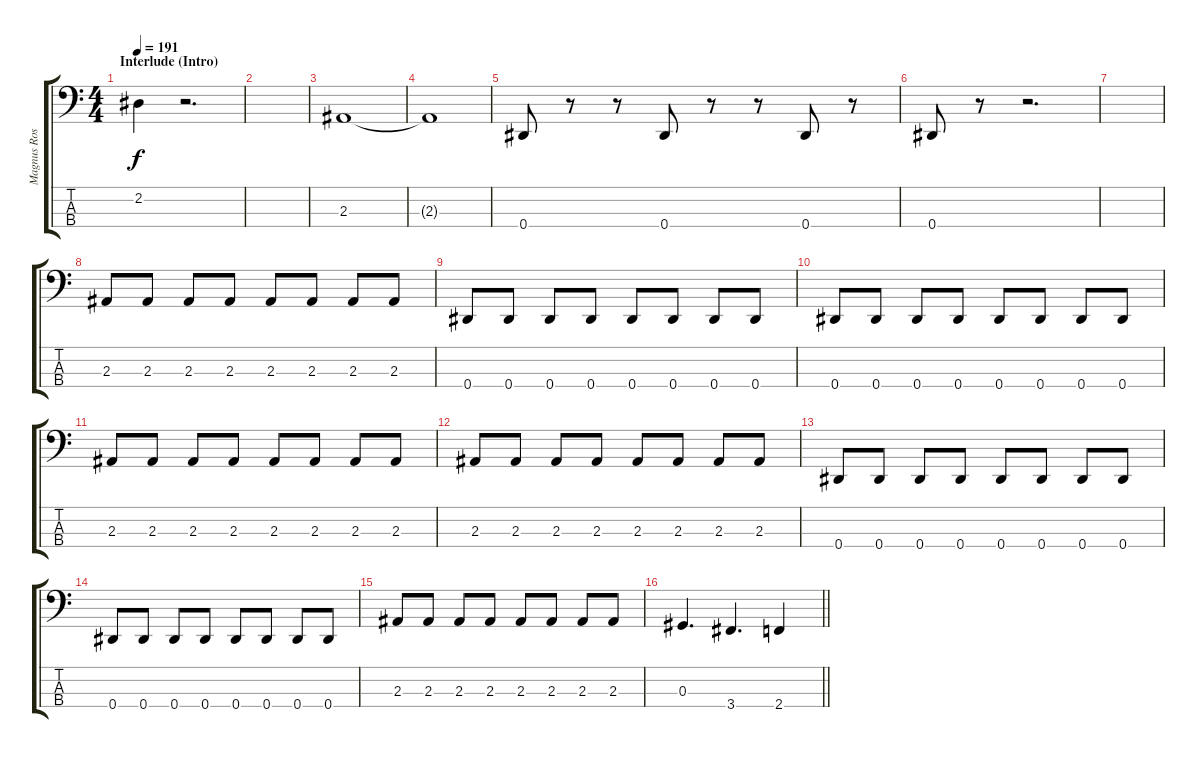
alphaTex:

\track ("Magnus Rosén" "Magnus Ros") {instrument electricbassfinger}
\staff {score tabs}
\tuning (Gb2 Db2 Ab1 Eb1) {hide}
\ts (4 4)
\section ("" "Interlude (Intro)")
\tempo 191
\clef f4
\ks c
2.2.4{dy f} r.2{d} |
|
2.3.1 |
2.3{t}.1 |
0.4.8 r.8 r.8 0.4.8 r.8 r.8 0.4.8 r.8 |
0.4.8 r.8 r.2{d} |
|
2.3.8 2.3.8 2.3.8 2.3.8 2.3.8 2.3.8 2.3.8 2.3.8 |
0.4.8 0.4.8 0.4.8 0.4.8 0.4.8 0.4.8 0.4.8 0.4.8 |
0.4.8 0.4.8 0.4.8 0.4.8 0.4.8 0.4.8 0.4.8 0.4.8 |
2.3.8 2.3.8 2.3.8 2.3.8 2.3.8 2.3.8 2.3.8 2.3.8 |
2.3.8 2.3.8 2.3.8 2.3.8 2.3.8 2.3.8 2.3.8 2.3.8 |
0.4.8 0.4.8 0.4.8 0.4.8 0.4.8 0.4.8 0.4.8 0.4.8 |
0.4.8 0.4.8 0.4.8 0.4.8 0.4.8 0.4.8 0.4.8 0.4.8 |
2.3.8 2.3.8 2.3.8 2.3.8 2.3.8 2.3.8 2.3.8 2.3.8 |
\barLineRight lightlight
0.3.4{d} 3.4.4{d} 2.4.4
